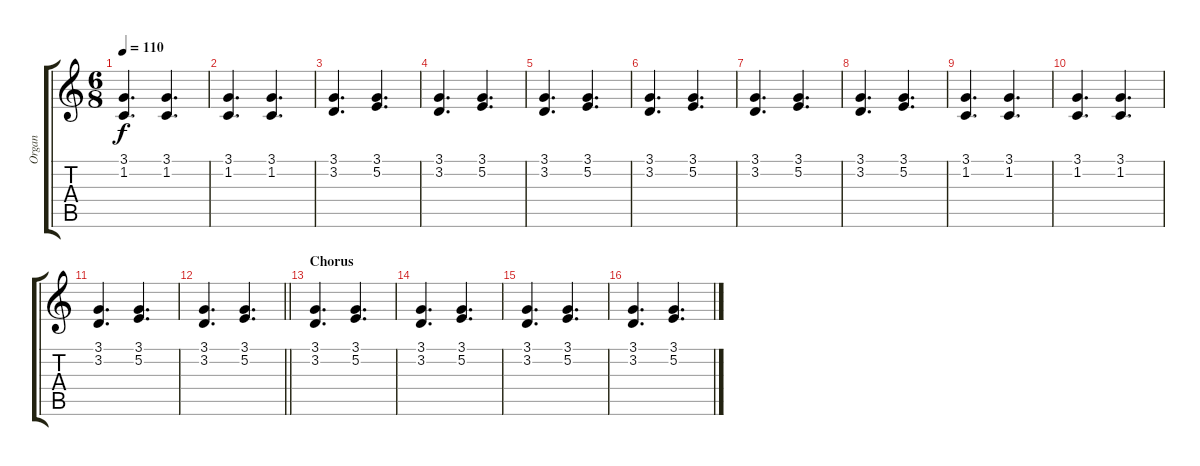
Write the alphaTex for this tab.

\track ("Organ" "Organ") {instrument percussiveorgan}
\staff {score tabs}
\tuning (E4 B3 G3 D3 A2 E2) {hide}
\ts (6 8)
\tempo 110
\clef g2
\ks c
(3.1 1.2).4{d dy f} (3.1 1.2).4{d} |
(3.1 1.2).4{d} (3.1 1.2).4{d} |
(3.1 3.2).4{d} (3.1 5.2).4{d} |
(3.1 3.2).4{d} (3.1 5.2).4{d} |
(3.1 3.2).4{d} (3.1 5.2).4{d} |
(3.1 3.2).4{d} (3.1 5.2).4{d} |
(3.1 3.2).4{d} (3.1 5.2).4{d} |
(3.1 3.2).4{d} (3.1 5.2).4{d} |
(3.1 1.2).4{d} (3.1 1.2).4{d} |
(3.1 1.2).4{d} (3.1 1.2).4{d} |
(3.1 3.2).4{d} (3.1 5.2).4{d} |
\barLineRight lightlight
(3.1 3.2).4{d} (3.1 5.2).4{d} |
\section ("" "Chorus")
(3.1 3.2).4{d} (3.1 5.2).4{d} |
(3.1 3.2).4{d} (3.1 5.2).4{d} |
(3.1 3.2).4{d} (3.1 5.2).4{d} |
(3.1 3.2).4{d} (3.1 5.2).4{d}
